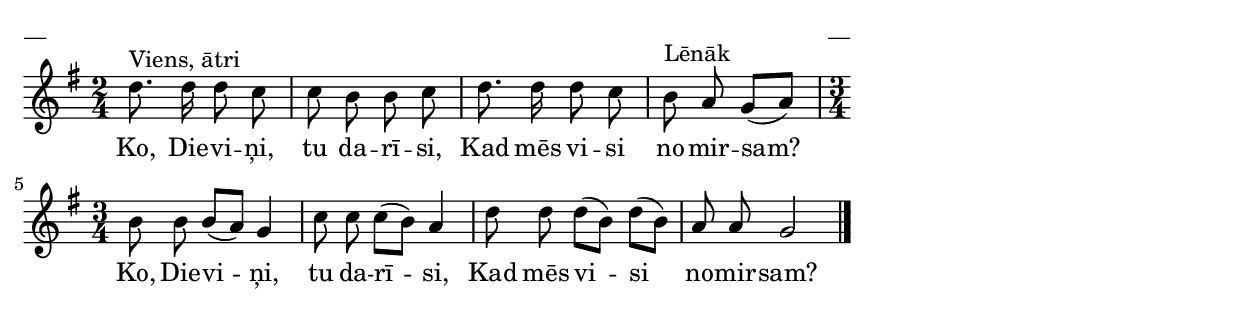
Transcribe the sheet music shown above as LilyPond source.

\version "2.13.16"
%\header {
%    title = "Ko, Dieviņ, tu darīsi"
%}
\paper {
line-width = 14\cm
left-margin = 0.4\cm
between-system-padding = 0.1\cm
between-system-space = 0.1\cm
}
\layout {
indent = #0
ragged-last = ##f
}


voiceA = \relative c'' {
\time 2/4
\clef "treble"
\key g \major
d8.^"Viens, ātri" d16 d8 c |
c8 b b c |
d8. d16 d8 c |
b8^"Lēnāk" a g[( a)] 
\time 3/4
b8 b b[( a)] g4 |
c8 c c[( b)] a4 |
d8 d d[( b)] d[( b)] |
a8 a g2
\bar "|."
} 

lyricA = \lyricmode {
Ko, Die -- vi -- ņi, tu da -- rī -- si, Kad mēs vi -- si no -- mir -- sam?
Ko, Die -- vi -- ņi, tu da -- rī -- si, Kad mēs vi -- si no -- mir -- sam?
}

fullScore = <<
\new Staff {
<<
\new Voice = "voiceA" { \oneVoice \autoBeamOff \voiceA }
\lyricsto "voiceA" \new Lyrics \lyricA
>>
}
>>

\score {
\fullScore
\header { piece = "__" opus = "__" }
}
\markup { \with-color #(x11-color 'white) \sans \smaller "__" }
\score {
\unfoldRepeats
\fullScore
\midi {
\context { \Staff \remove "Staff_performer" }
\context { \Voice \consists "Staff_performer" }
}
}



